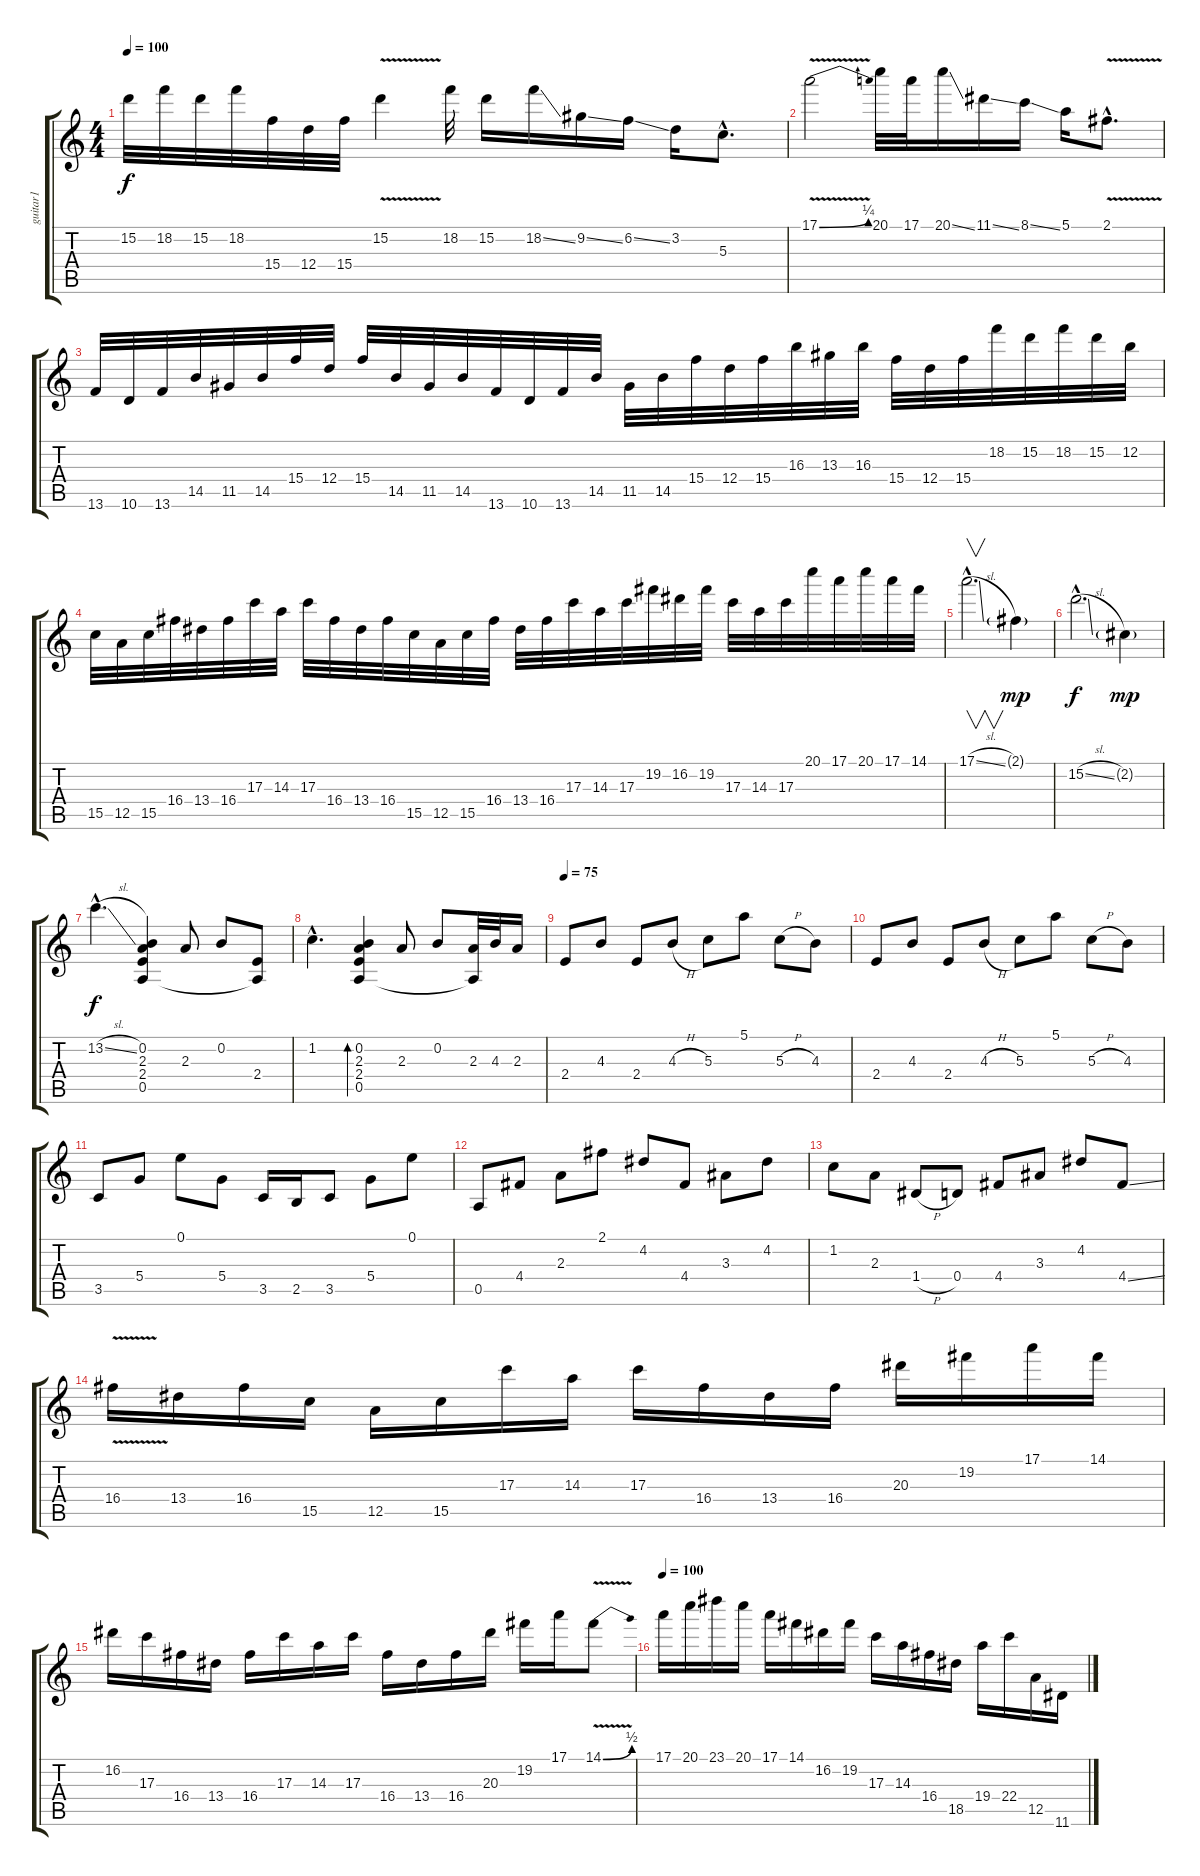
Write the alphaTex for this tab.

\track ("guitar1" "guitar1") {instrument acousticguitarsteel}
\staff {score tabs}
\tuning (E4 B3 G3 D3 A2 E2) {hide}
\ts (4 4)
\tempo 100
\clef g2
\ks c
15.2.32{dy f} 18.2.32 15.2.32 18.2.32 15.4.32 12.4.32 15.4.32 15.2{v}.4 18.2.32 15.2.16 18.2{ss}.16 9.2{ss}.16 6.2{ss}.16 3.2.16 5.3{hac}.8{d} |
17.1{be (bend 0 0 60 1) v}.2 20.1.32 17.1.32 20.1{ss}.16 11.1{ss}.16 8.1{ss}.16 5.1.16 2.1{v hac}.8{d} |
13.6.32 10.6.32 13.6.32 14.5.32 11.5.32 14.5.32 15.4.32 12.4.32 15.4.32 14.5.32 11.5.32 14.5.32 13.6.32 10.6.32 13.6.32 14.5.32 11.5.32 14.5.32 15.4.32 12.4.32 15.4.32 16.3.32 13.3.32 16.3.32 15.4.32 12.4.32 15.4.32 18.2.32 15.2.32 18.2.32 15.2.32 12.2.32 |
15.5.32 12.5.32 15.5.32 16.4.32 13.4.32 16.4.32 17.3.32 14.3.32 17.3.32 16.4.32 13.4.32 16.4.32 15.5.32 12.5.32 15.5.32 16.4.32 13.4.32 16.4.32 17.3.32 14.3.32 17.3.32 19.2.32 16.2.32 19.2.32 17.3.32 14.3.32 17.3.32 20.1.32 17.1.32 20.1.32 17.1.32 14.1.32 |
17.1{sl hac}.2{v d} 2.1{g}.4{dy mp} |
15.2{sl hac}.2{d dy f} 2.2{g}.4{dy mp} |
13.2{sl hac}.4{d dy f} (0.2 2.3 2.4 0.5).4{instrument acousticguitarsteel} 2.3.8 0.2.8 (2.4 0.5{t}).8 |
1.2{hac}.4{d} (0.2 2.3 2.4 0.5).4{bd 120} 2.3.8 0.2.8 (2.3 0.5{t}).32 4.3.32 2.3.16 |
\tempo 75
2.4.8 4.3.8 2.4.8 4.3{h}.8 5.3.8 5.1.8 5.3{h}.8 4.3.8 |
2.4.8 4.3.8 2.4.8 4.3{h}.8 5.3.8 5.1.8 5.3{h}.8 4.3.8 |
3.5.8 5.4.8 0.1.8 5.4.8 3.5.16 2.5.16 3.5.8 5.4.8 0.1.8 |
0.5.8 4.4.8 2.3.8 2.1.8 4.2.8 4.4.8 3.3.8 4.2.8 |
1.2.8 2.3.8 1.4{h}.8 0.4.8 4.4.8 3.3.8 4.2.8 4.4{ss}.8 |
16.4{v}.16{instrument distortionguitar} 13.4.16 16.4.16 15.5.16 12.5.16 15.5.16 17.3.16 14.3.16 17.3.16 16.4.16 13.4.16 16.4.16 20.3.16 19.2.16 17.1.16 14.1.16 |
16.2.16 17.3.16 16.4.16 13.4.16 16.4.16 17.3.16 14.3.16 17.3.16 16.4.16 13.4.16 16.4.16 20.3.16 19.2.16 17.1.16 14.1{be (bend 0 0 60 2) v}.8 |
\tempo 100
17.1.16 20.1.16 23.1.16 20.1.16 17.1.16 14.1.16 16.2.16 19.2.16 17.3.16 14.3.16 16.4.16 18.5.16 19.4.16 22.4.16 12.5.16 11.6{ss}.16
